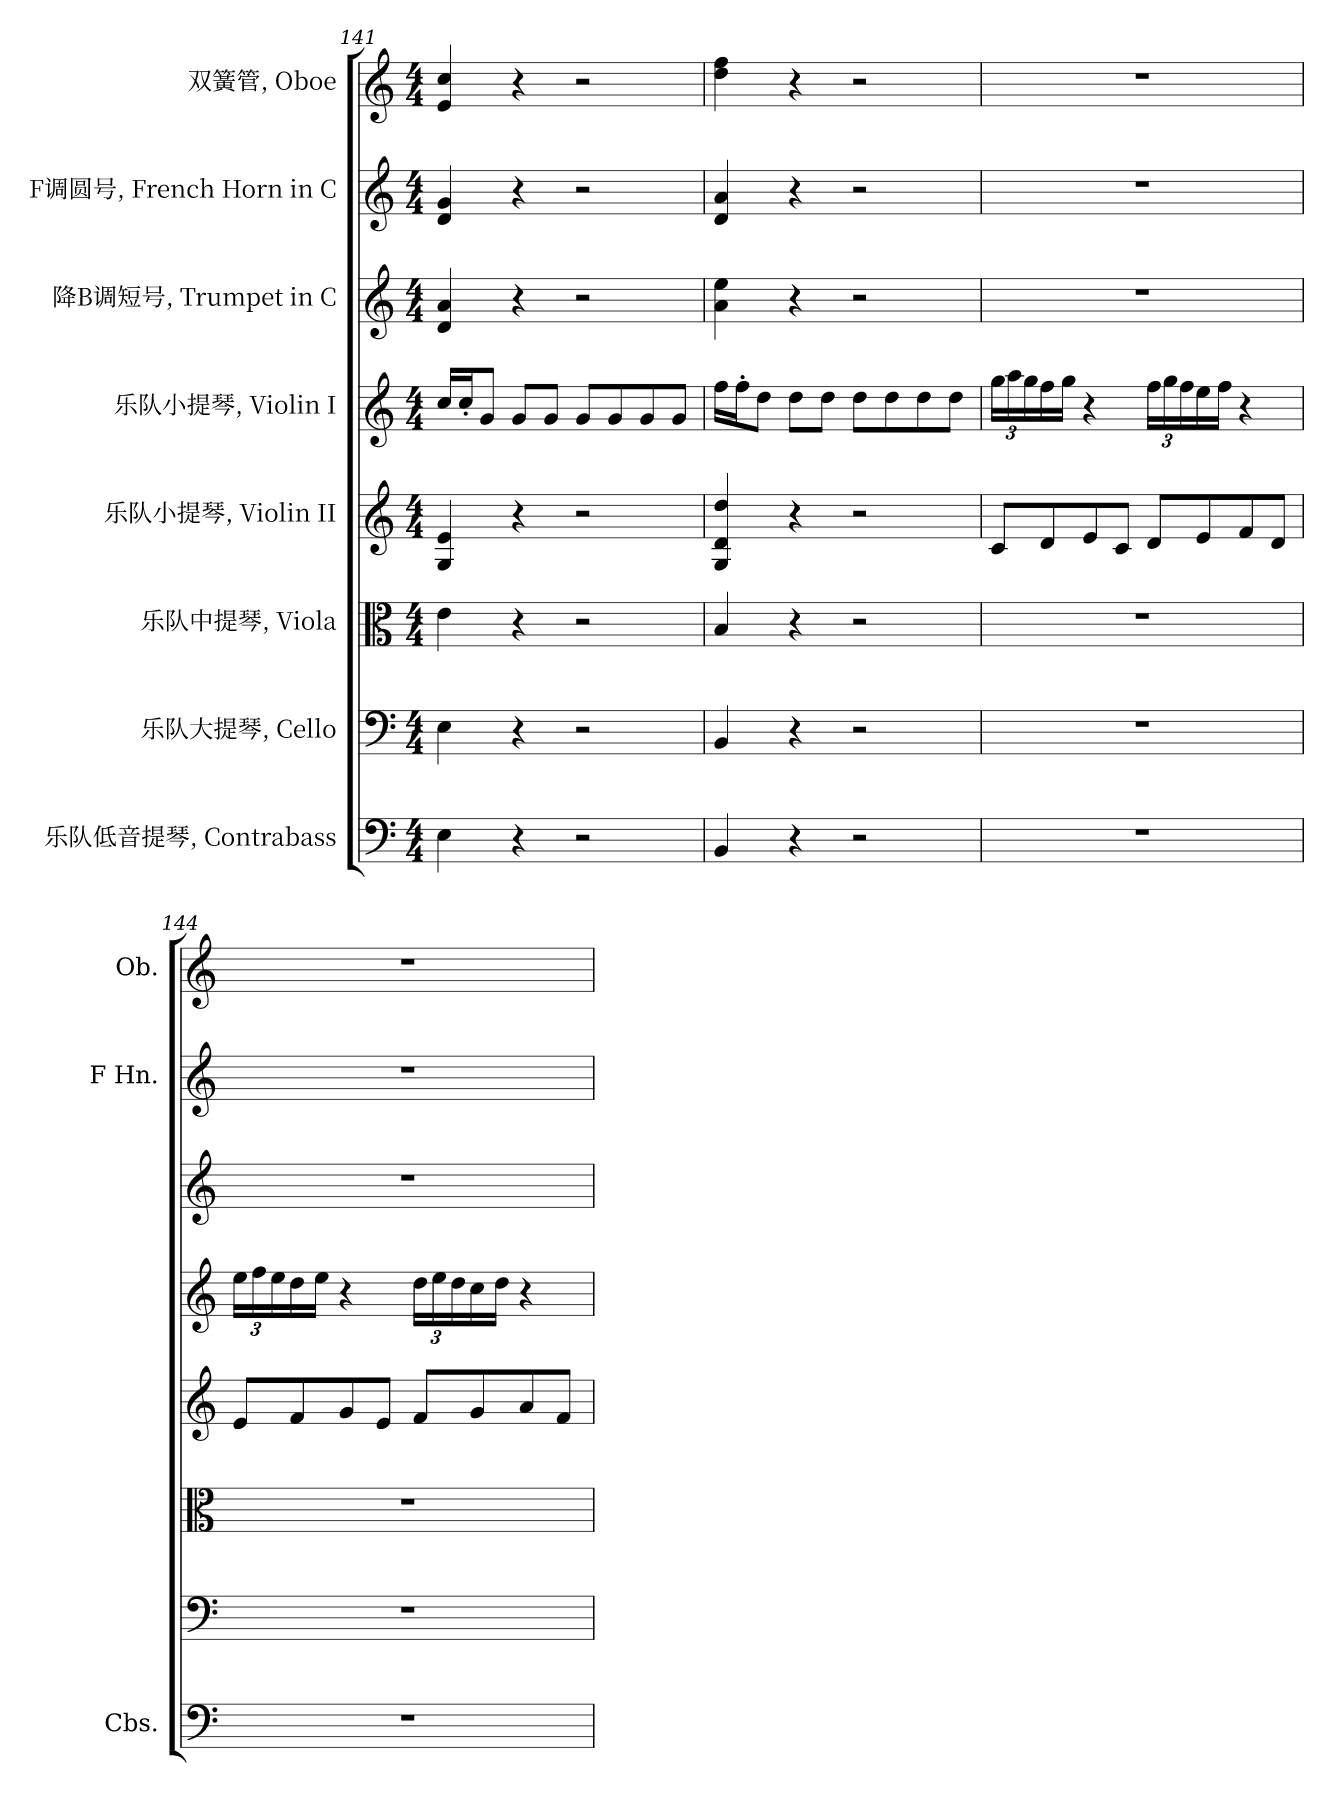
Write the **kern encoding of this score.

**kern	**kern	**kern	**kern	**kern	**kern	**kern	**kern
*part8	*part7	*part6	*part5	*part4	*part3	*part2	*part1
*staff8	*staff7	*staff6	*staff5	*staff4	*staff3	*staff2	*staff1
*I"乐队低音提琴, Contrabass	*I"乐队大提琴, Cello	*I"乐队中提琴, Viola	*I"乐队小提琴, Violin II	*I"乐队小提琴, Violin I	*I"降B调短号, Trumpet in C	*I"F调圆号, French Horn in C	*I"双簧管, Oboe
*I'Cbs.	*	*	*	*	*	*I'F Hn.	*I'Ob.
*clefF4	*clefF4	*clefC3	*clefG2	*clefG2	*clefG2	*clefG2	*clefG2
*ITrd7c12	*	*	*	*	*ITrd1c2	*ITrd4c7	*
*k[]	*k[]	*k[]	*k[]	*k[]	*k[b-e-]	*k[b-]	*k[]
*M4/4	*M4/4	*M4/4	*M4/4	*M4/4	*M4/4	*M4/4	*M4/4
=141	=141	=141	=141	=141	=141	=141	=141
4EE\	4E\	4e\	4G/ 4e/	16cc/LL	4c/ 4g/	4G/ 4c/	4e/ 4cc/
.	.	.	.	16cc'/J	.	.	.
.	.	.	.	8g/J	.	.	.
4r	4r	4r	4r	8g/L	4r	4r	4r
.	.	.	.	8g/J	.	.	.
2r	2r	2r	2r	8g/L	2r	2r	2r
.	.	.	.	8g/	.	.	.
.	.	.	.	8g/	.	.	.
.	.	.	.	8g/J	.	.	.
!!LO:PB:g=z
=142	=142	=142	=142	=142	=142	=142	=142
4BBB/	4BB/	4B/	4G/ 4d/ 4dd/	16ff\LL	4g\ 4dd\	4G/ 4d/	4dd\ 4ff\
.	.	.	.	16ff'\J	.	.	.
.	.	.	.	8dd\J	.	.	.
4r	4r	4r	4r	8dd\L	4r	4r	4r
.	.	.	.	8dd\J	.	.	.
2r	2r	2r	2r	8dd\L	2r	2r	2r
.	.	.	.	8dd\	.	.	.
.	.	.	.	8dd\	.	.	.
.	.	.	.	8dd\J	.	.	.
=143	=143	=143	=143	=143	=143	=143	=143
*	*	*	*	*Xbrackettup	*	*	*
1r	1r	1r	8c/L	24gg\LL	1r	1r	1r
.	.	.	.	24aa\	.	.	.
.	.	.	.	24gg\	.	.	.
.	.	.	8d/	16ff\	.	.	.
.	.	.	.	16gg\JJ	.	.	.
.	.	.	8e/	4r	.	.	.
.	.	.	8c/J	.	.	.	.
.	.	.	8d/L	24ff\LL	.	.	.
.	.	.	.	24gg\	.	.	.
.	.	.	.	24ff\	.	.	.
.	.	.	8e/	16ee\	.	.	.
.	.	.	.	16ff\JJ	.	.	.
.	.	.	8f/	4r	.	.	.
.	.	.	8d/J	.	.	.	.
=144	=144	=144	=144	=144	=144	=144	=144
1r	1r	1r	8e/L	24ee\LL	1r	1r	1r
.	.	.	.	24ff\	.	.	.
.	.	.	.	24ee\	.	.	.
.	.	.	8f/	16dd\	.	.	.
.	.	.	.	16ee\JJ	.	.	.
.	.	.	8g/	4r	.	.	.
.	.	.	8e/J	.	.	.	.
.	.	.	8f/L	24dd\LL	.	.	.
.	.	.	.	24ee\	.	.	.
.	.	.	.	24dd\	.	.	.
.	.	.	8g/	16cc\	.	.	.
.	.	.	.	16dd\JJ	.	.	.
.	.	.	8a/	4r	.	.	.
.	.	.	8f/J	.	.	.	.
=	=	=	=	=	=	=	=
*-	*-	*-	*-	*-	*-	*-	*-
